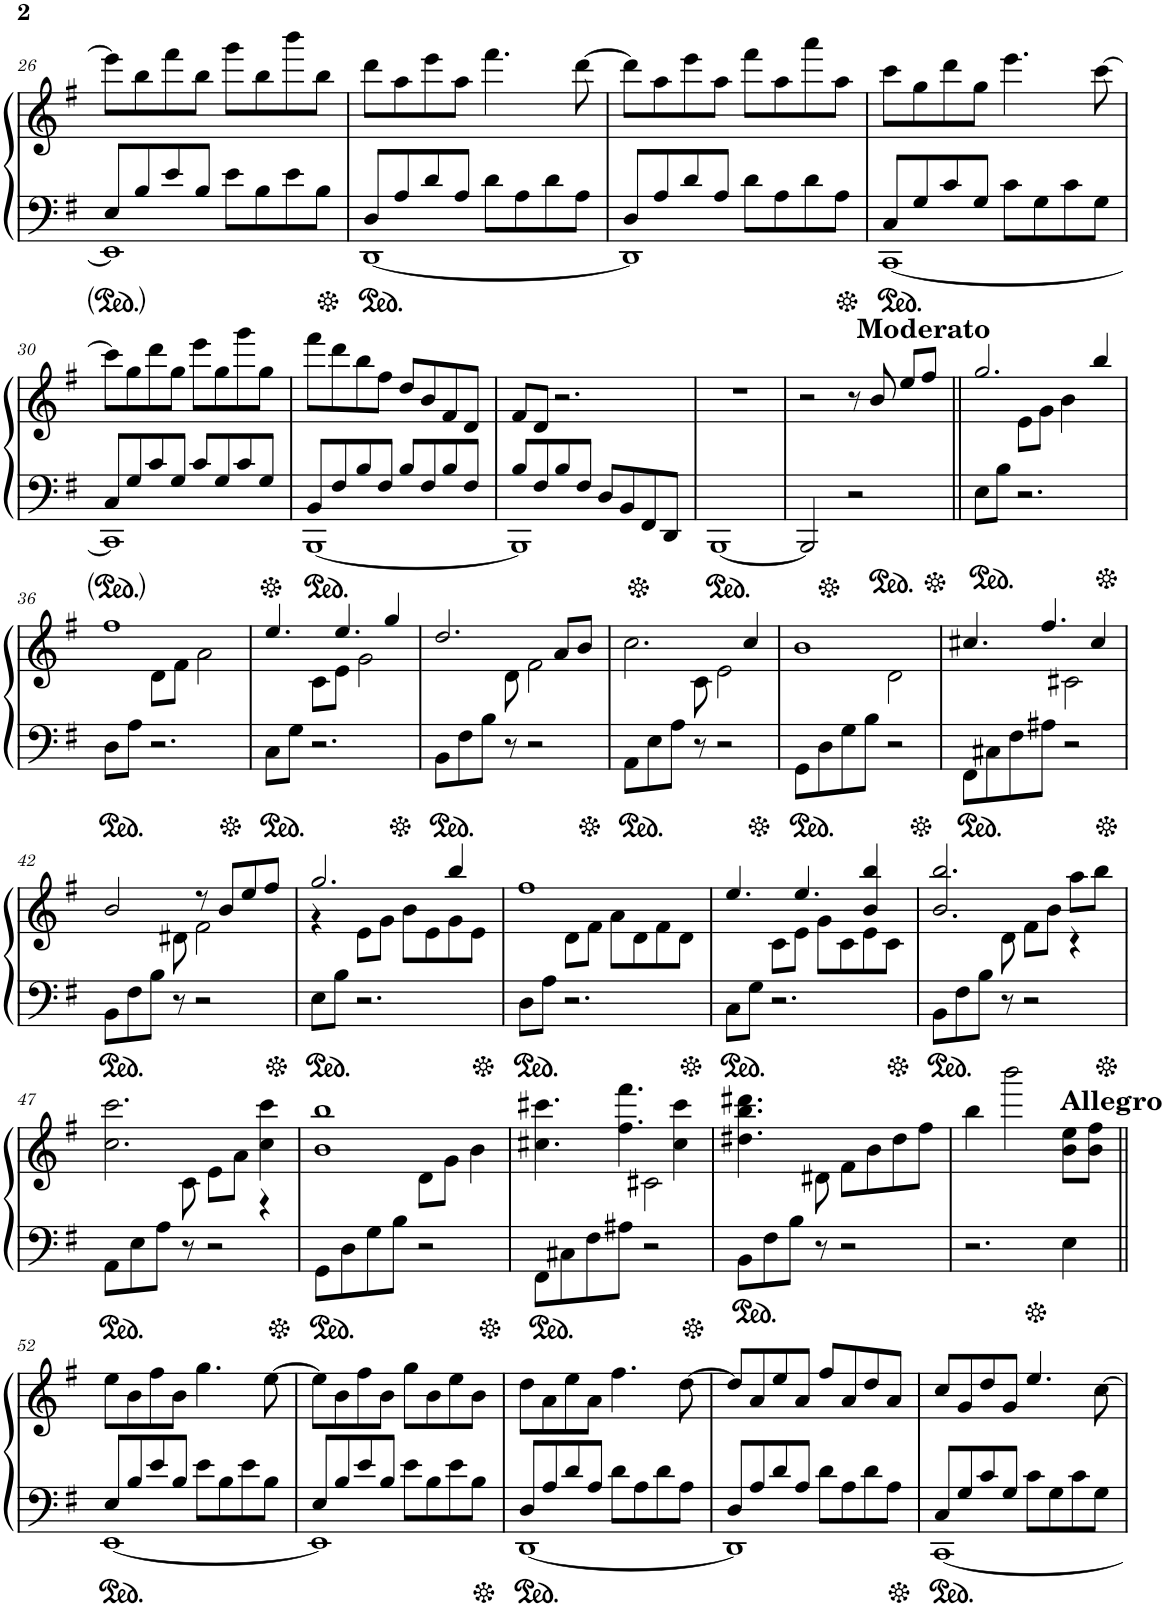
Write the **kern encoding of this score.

**kern	**kern
*part1	*part1
*staff2	*staff1
*I"Concert Grand	*
!!LO:PB:g=z
*clefF4	*clefG2
*k[f#]	*k[f#]
*e:	*e:
*M4/4	*M4/4
=26	=26
*^	*
8E/L	1EE]	8eee\L]
8B/	.	8bb\
8e/	.	8fff#\
8B/J	.	8bb\J
8e\L	.	8ggg\L
8B\	.	8bb\
8e\	.	8bbb\
8B\J	.	8bb\J
=27	=27	=27
8D/L	[1DD	8ddd\L
8A/	.	8aa\
8d/	.	8eee\
8A/J	.	8aa\J
8d\L	.	4.fff#\
8A\	.	.
8d\	.	.
8A\J	.	[8ddd\
=28	=28	=28
8D/L	1DD]	8ddd\L]
8A/	.	8aa\
8d/	.	8eee\
8A/J	.	8aa\J
8d\L	.	8fff#\L
8A\	.	8aa\
8d\	.	8aaa\
8A\J	.	8aa\J
=29	=29	=29
8C/L	[1CC	8ccc\L
8G/	.	8gg\
8c/	.	8ddd\
8G/J	.	8gg\J
8c\L	.	4.eee\
8G\	.	.
8c\	.	.
8G\J	.	[8ccc\
!!LO:LB:g=z
=30	=30	=30
8C/L	1CC]	8ccc\L]
8G/	.	8gg\
8c/	.	8ddd\
8G/J	.	8gg\J
8c/L	.	8eee\L
8G/	.	8gg\
8c/	.	8ggg\
8G/J	.	8gg\J
=31	=31	=31
8BB/L	[1BBB	8fff#\L
8F#/	.	8ddd\
8B/	.	8bb\
8F#/J	.	8ff#\J
8B/L	.	8dd/L
8F#/	.	8b/
8B/	.	8f#/
8F#/J	.	8d/J
=32	=32	=32
8B/L	1BBB]	8f#/L
8F#/	.	8d/J
8B/	.	2.r
8F#/J	.	.
8D/L	.	.
8BB/	.	.
8FF#/	.	.
8DD/J	.	.
*v	*v	*
=33	=33
[1BBB	1r
=34	=34
2BBB/]	2r
!	!LO:TX:a:B:t=Moderato
2r	8r
.	8b/
.	8ee/L
.	8ff#/J
=35||	=35||
*	*ped
*	*^
8E\L	2.gg/	4ryy
8B\J	.	.
2.r	.	8e\L
.	.	8g\J
.	.	4b\
.	4bb/	4ryy
!!LO:LB:g=z	!!
=36	=36	=36
*Xped	*	*
8D\L	1ff#	4ryy
8A\J	.	.
2.r	.	8d\L
.	.	8f#\J
.	.	2a\
=37	=37	=37
8C\L	4.ee/	4ryy
8G\J	.	.
2.r	.	8c\L
.	4.ee/	8e\J
.	.	2g\
.	4gg/	.
=38	=38	=38
8BB\L	2.dd/	4.ryy
8F#\	.	.
8B\J	.	.
8r	.	8d\
2r	.	2f#\
.	8a/L	.
.	8b/J	.
=39	=39	=39
8AA\L	2.cc\	4.ryy
8E\	.	.
8A\J	.	.
8r	.	8c\
2r	.	2e\
.	4cc/	.
=40	=40	=40
8GG\L	1b	2ryy
8D\	.	.
8G\	.	.
8B\J	.	.
2r	.	2d\
=41	=41	=41
8FF#\L	4.cc#X/	2ryy
8C#X\	.	.
8F#\	.	.
8A#X\J	4.ff#/	.
2r	.	2c#X\
.	4cc#/	.
!!LO:LB:g=z	!!
=42	=42	=42
8BB\L	2b/	4.ryy
8F#\	.	.
8B\J	.	.
8r	.	8d#X\
2r	8r	2f#\
.	8b/L	.
.	8ee/	.
.	8ff#/J	.
=43	=43	=43
8E\L	2.gg/	4r
8B\J	.	.
2.r	.	8e\L
.	.	8g\J
.	.	8b\L
.	.	8e\
.	4bb/	8g\
.	.	8e\J
=44	=44	=44
8D\L	1ff#	4ryy
8A\J	.	.
2.r	.	8d\L
.	.	8f#\J
.	.	8a\L
.	.	8d\
.	.	8f#\
.	.	8d\J
=45	=45	=45
8C\L	4.ee/	4ryy
8G\J	.	.
2.r	.	8c\L
.	4.ee/	8e\J
.	.	8g\L
.	.	8c\
.	4b/ 4bb/	8e\
.	.	8c\J
=46	=46	=46
8BB\L	2.b/ 2.bb/	4.ryy
8F#\	.	.
8B\J	.	.
8r	.	8d\
2r	.	8f#\L
.	.	8b\J
.	8aa\L	4r
.	8bb\J	.
!!LO:LB:g=z	!!
=47	=47	=47
8AA\L	2.cc\ 2.ccc\	4.ryy
8E\	.	.
8A\J	.	.
8r	.	8c\
2r	.	8e\L
.	.	8a\J
.	4cc\ 4ccc\	4r
=48	=48	=48
8GG\L	1b 1bb	2ryy
8D\	.	.
8G\	.	.
8B\J	.	.
2r	.	8d\L
.	.	8g\J
.	.	4b\
=49	=49	=49
8FF#\L	4.cc#X\ 4.ccc#X\	2ryy
8C#X\	.	.
8F#\	.	.
8A#X\J	4.ff#\ 4.fff#\	.
2r	.	2c#X\
.	4cc#\ 4ccc#\	.
*	*v	*v
=50	=50
8BB\L	4.dd#X\ 4.bb\ 4.ddd#X\
8F#\	.
8B\J	.
8r	8d#X\
2r	8f#\L
.	8b\
.	8dd#\
.	8ff#\J
=51	=51
2.r	4bb\
.	2bbb\
!	!LO:TX:a:B:t=Allegro
4E\	8b\ 8ee\L
.	8b\ 8ff#\J
!!LO:LB:g=z
=52||	=52||
*^	*
8E/L	[1EE	8ee\L
8B/	.	8b\
8e/	.	8ff#\
8B/J	.	8b\J
8e\L	.	4.gg\
8B\	.	.
8e\	.	.
8B\J	.	[8ee\
=53	=53	=53
8E/L	1EE]	8ee\L]
8B/	.	8b\
8e/	.	8ff#\
8B/J	.	8b\J
8e\L	.	8gg\L
8B\	.	8b\
8e\	.	8ee\
8B\J	.	8b\J
=54	=54	=54
8D/L	[1DD	8dd\L
8A/	.	8a\
8d/	.	8ee\
8A/J	.	8a\J
8d\L	.	4.ff#\
8A\	.	.
8d\	.	.
8A\J	.	[8dd\
=55	=55	=55
8D/L	1DD]	8dd/L]
8A/	.	8a/
8d/	.	8ee/
8A/J	.	8a/J
8d\L	.	8ff#/L
8A\	.	8a/
8d\	.	8dd/
8A\J	.	8a/J
=56	=56	=56
8C/L	[1CC	8cc/L
8G/	.	8g/
8c/	.	8dd/
8G/J	.	8g/J
8c\L	.	4.ee/
8G\	.	.
8c\	.	.
8G\J	.	[8cc\
*v	*v	*
=	=
*-	*-
